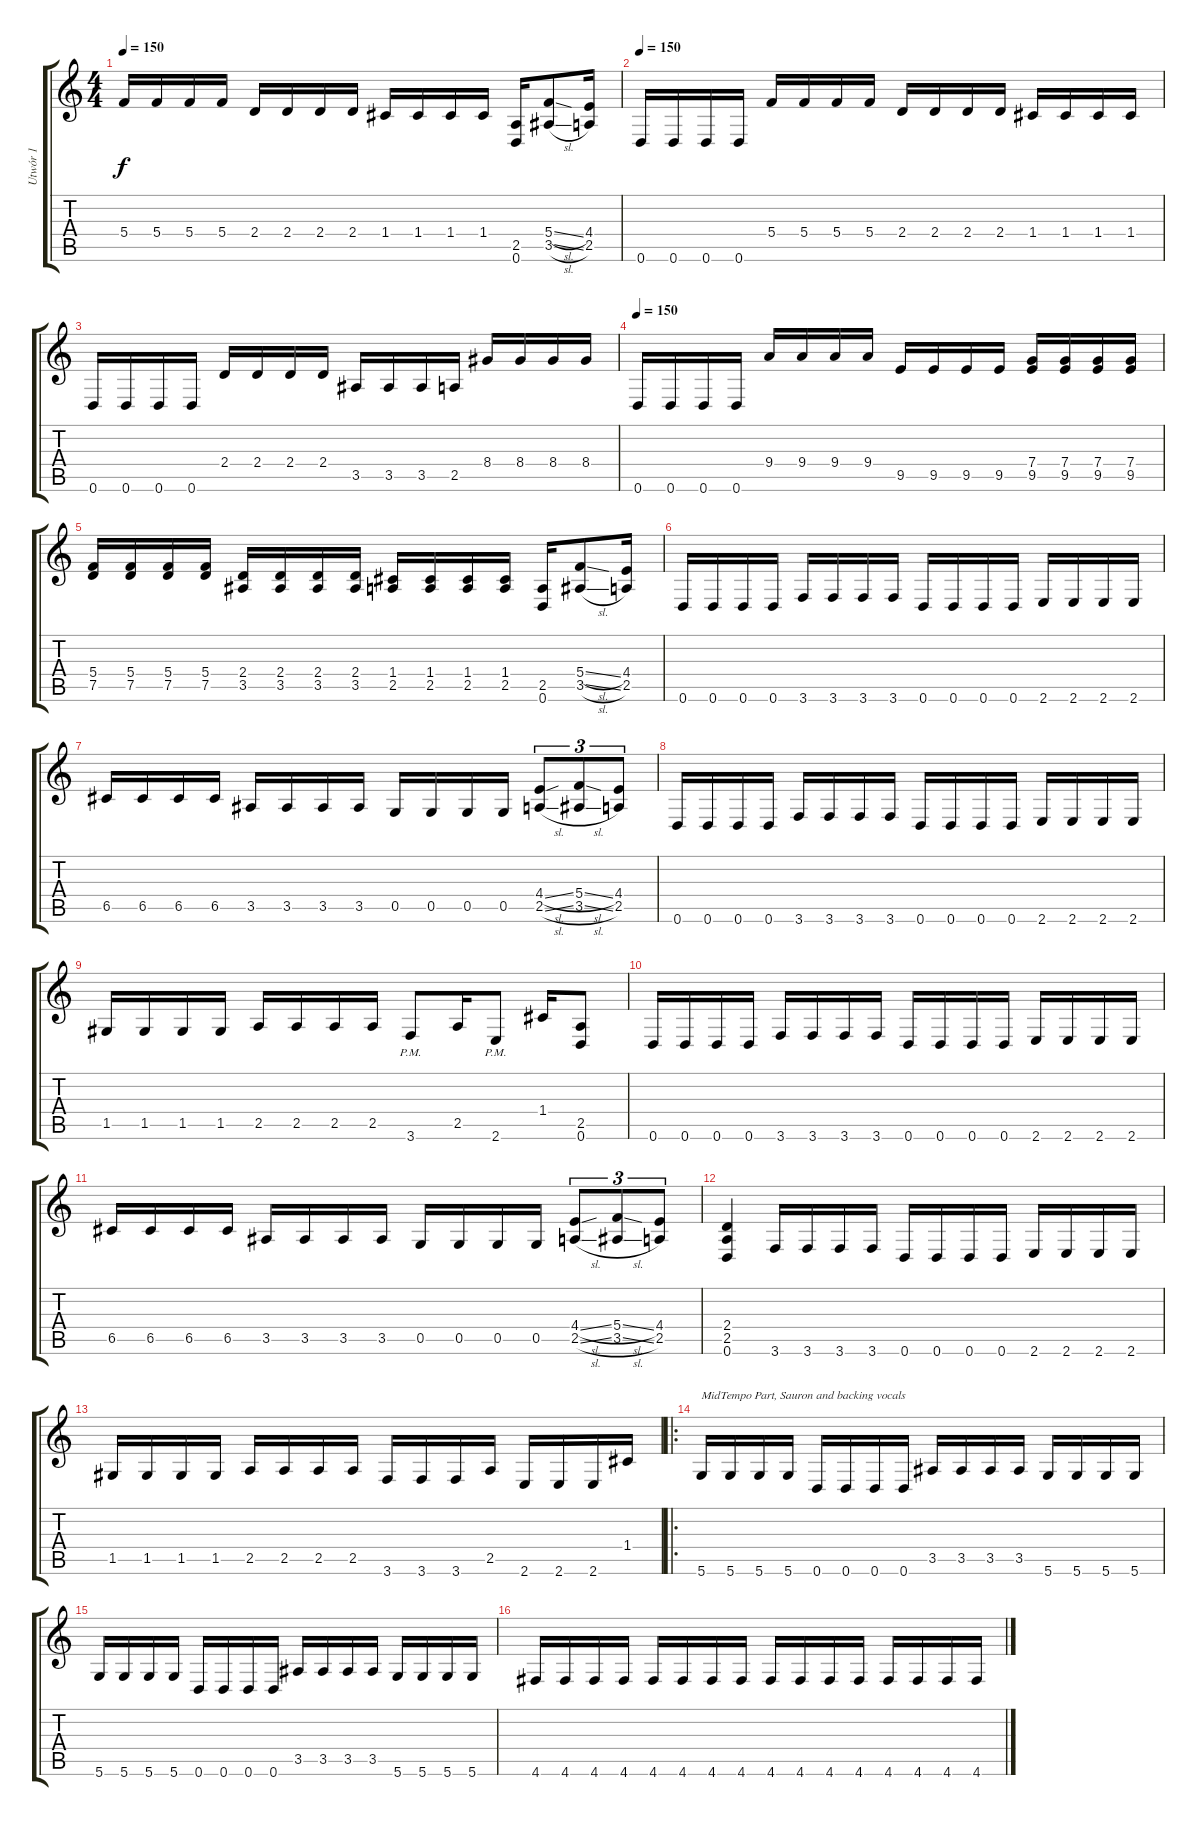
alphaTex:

\track ("Utwór 1" "Utwór 1") {instrument distortionguitar}
\staff {score tabs}
\tuning (D4 A3 F3 C3 G2 D2) {hide}
\ts (4 4)
\tempo 150
\clef g2
\ks c
5.4.16{dy f} 5.4.16 5.4.16 5.4.16 2.4.16 2.4.16 2.4.16 2.4.16 1.4.16 1.4.16 1.4.16 1.4.16 (2.5 0.6).16 (5.4{sl} 3.5{sl}).8 (4.4 2.5).16 |
\tempo 150
0.6.16 0.6.16 0.6.16 0.6.16 5.4.16 5.4.16 5.4.16 5.4.16 2.4.16 2.4.16 2.4.16 2.4.16 1.4.16 1.4.16 1.4.16 1.4.16 |
0.6.16 0.6.16 0.6.16 0.6.16 2.4.16 2.4.16 2.4.16 2.4.16 3.5.16 3.5.16 3.5.16 2.5.16 8.4.16 8.4.16 8.4.16 8.4.16 |
\tempo 150
0.6.16 0.6.16 0.6.16 0.6.16 9.4.16 9.4.16 9.4.16 9.4.16 9.5.16 9.5.16 9.5.16 9.5.16 (7.4 9.5).16 (7.4 9.5).16 (7.4 9.5).16 (7.4 9.5).16 |
(5.4 7.5).16 (5.4 7.5).16 (5.4 7.5).16 (5.4 7.5).16 (2.4 3.5).16 (2.4 3.5).16 (2.4 3.5).16 (2.4 3.5).16 (1.4 2.5).16 (1.4 2.5).16 (1.4 2.5).16 (1.4 2.5).16 (2.5 0.6).16 (5.4{sl} 3.5{sl}).8 (4.4 2.5).16 |
0.6.16 0.6.16 0.6.16 0.6.16 3.6.16 3.6.16 3.6.16 3.6.16 0.6.16 0.6.16 0.6.16 0.6.16 2.6.16 2.6.16 2.6.16 2.6.16 |
6.5.16 6.5.16 6.5.16 6.5.16 3.5.16 3.5.16 3.5.16 3.5.16 0.5.16 0.5.16 0.5.16 0.5.16 (4.4{sl} 2.5{sl}).8{tu (3 2)} (5.4{sl} 3.5{sl}).8{tu (3 2)} (4.4 2.5).8{tu (3 2)} |
0.6.16 0.6.16 0.6.16 0.6.16 3.6.16 3.6.16 3.6.16 3.6.16 0.6.16 0.6.16 0.6.16 0.6.16 2.6.16 2.6.16 2.6.16 2.6.16 |
1.5.16 1.5.16 1.5.16 1.5.16 2.5.16 2.5.16 2.5.16 2.5.16 3.6{pm}.8 2.5.16 2.6{pm}.8 1.4.16 (2.5 0.6).8 |
0.6.16 0.6.16 0.6.16 0.6.16 3.6.16 3.6.16 3.6.16 3.6.16 0.6.16 0.6.16 0.6.16 0.6.16 2.6.16 2.6.16 2.6.16 2.6.16 |
6.5.16 6.5.16 6.5.16 6.5.16 3.5.16 3.5.16 3.5.16 3.5.16 0.5.16 0.5.16 0.5.16 0.5.16 (4.4{sl} 2.5{sl}).8{tu (3 2)} (5.4{sl} 3.5{sl}).8{tu (3 2)} (4.4 2.5).8{tu (3 2)} |
(2.4 2.5 0.6).4 3.6.16 3.6.16 3.6.16 3.6.16 0.6.16 0.6.16 0.6.16 0.6.16 2.6.16 2.6.16 2.6.16 2.6.16 |
1.5.16 1.5.16 1.5.16 1.5.16 2.5.16 2.5.16 2.5.16 2.5.16 3.6.16 3.6.16 3.6.16 2.5.16 2.6.16 2.6.16 2.6.16 1.4.16 |
\ro
5.6.16{txt "MidTempo Part, Sauron and backing vocals"} 5.6.16 5.6.16 5.6.16 0.6.16 0.6.16 0.6.16 0.6.16 3.5.16 3.5.16 3.5.16 3.5.16 5.6.16 5.6.16 5.6.16 5.6.16 |
5.6.16 5.6.16 5.6.16 5.6.16 0.6.16 0.6.16 0.6.16 0.6.16 3.5.16 3.5.16 3.5.16 3.5.16 5.6.16 5.6.16 5.6.16 5.6.16 |
4.6.16 4.6.16 4.6.16 4.6.16 4.6.16 4.6.16 4.6.16 4.6.16 4.6.16 4.6.16 4.6.16 4.6.16 4.6.16 4.6.16 4.6.16 4.6.16
